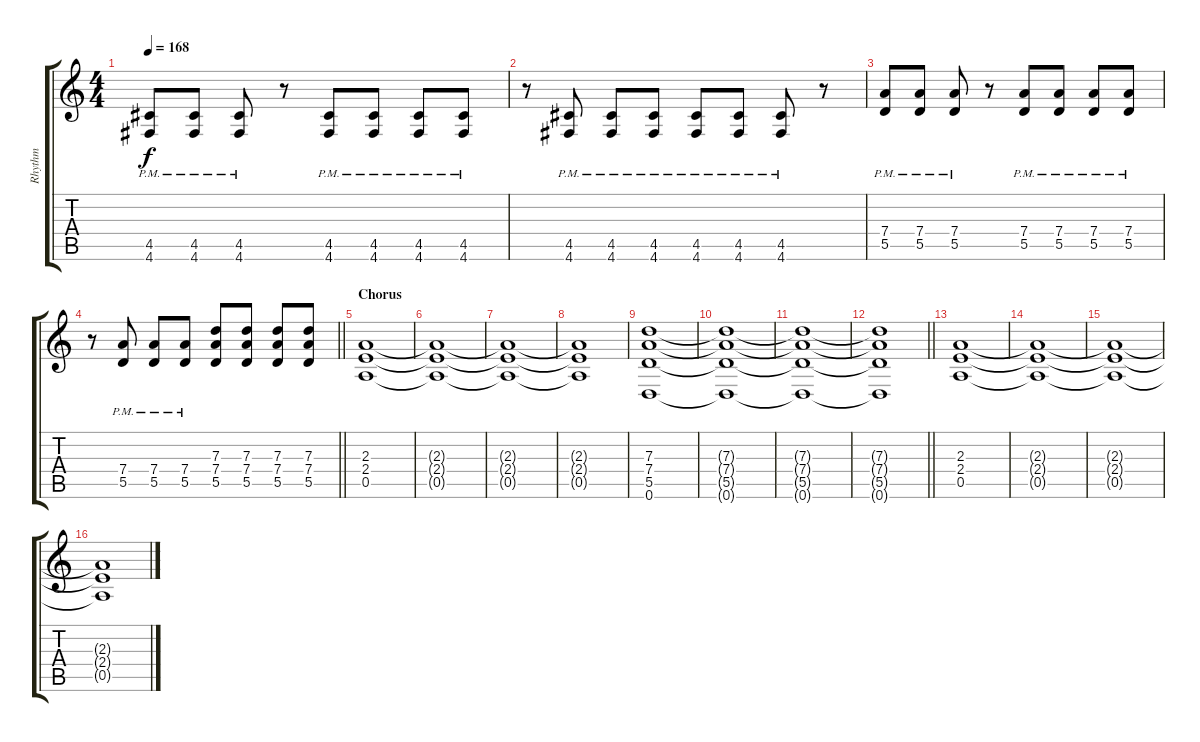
\track ("Rhythm" "Rhythm") {instrument distortionguitar}
\staff {score tabs}
\tuning (E4 B3 G3 D3 A2 D2) {hide}
\ts (4 4)
\tempo 168
\clef g2
\ks c
(4.5{pm} 4.6{pm}).8{dy f} (4.5{pm} 4.6{pm}).8 (4.5{pm} 4.6{pm}).8 r.8 (4.5{pm} 4.6{pm}).8 (4.5{pm} 4.6{pm}).8 (4.5{pm} 4.6{pm}).8 (4.5{pm} 4.6{pm}).8 |
r.8 (4.5{pm} 4.6{pm}).8 (4.5{pm} 4.6{pm}).8 (4.5{pm} 4.6{pm}).8 (4.5{pm} 4.6{pm}).8 (4.5{pm} 4.6{pm}).8 (4.5{pm} 4.6{pm}).8 r.8 |
(7.4{pm} 5.5{pm}).8 (7.4{pm} 5.5{pm}).8 (7.4{pm} 5.5{pm}).8 r.8 (7.4{pm} 5.5{pm}).8 (7.4{pm} 5.5{pm}).8 (7.4{pm} 5.5{pm}).8 (7.4{pm} 5.5{pm}).8 |
\barLineRight lightlight
r.8 (7.4{pm} 5.5{pm}).8 (7.4{pm} 5.5{pm}).8 (7.4{pm} 5.5{pm}).8 (7.3 7.4 5.5).8 (7.3 7.4 5.5).8 (7.3 7.4 5.5).8 (7.3 7.4 5.5).8 |
\section ("" "Chorus")
(2.3 2.4 0.5).1 |
(2.3{t} 2.4{t} 0.5{t}).1 |
(2.3{t} 2.4{t} 0.5{t}).1 |
(2.3{t} 2.4{t} 0.5{t}).1 |
(7.3 7.4 5.5 0.6).1 |
(7.3{t} 7.4{t} 5.5{t} 0.6{t}).1 |
(7.3{t} 7.4{t} 5.5{t} 0.6{t}).1 |
\barLineRight lightlight
(7.3{t} 7.4{t} 5.5{t} 0.6{t}).1 |
\section ("" "")
(2.3 2.4 0.5).1 |
(2.3{t} 2.4{t} 0.5{t}).1 |
(2.3{t} 2.4{t} 0.5{t}).1 |
(2.3{t} 2.4{t} 0.5{t}).1
